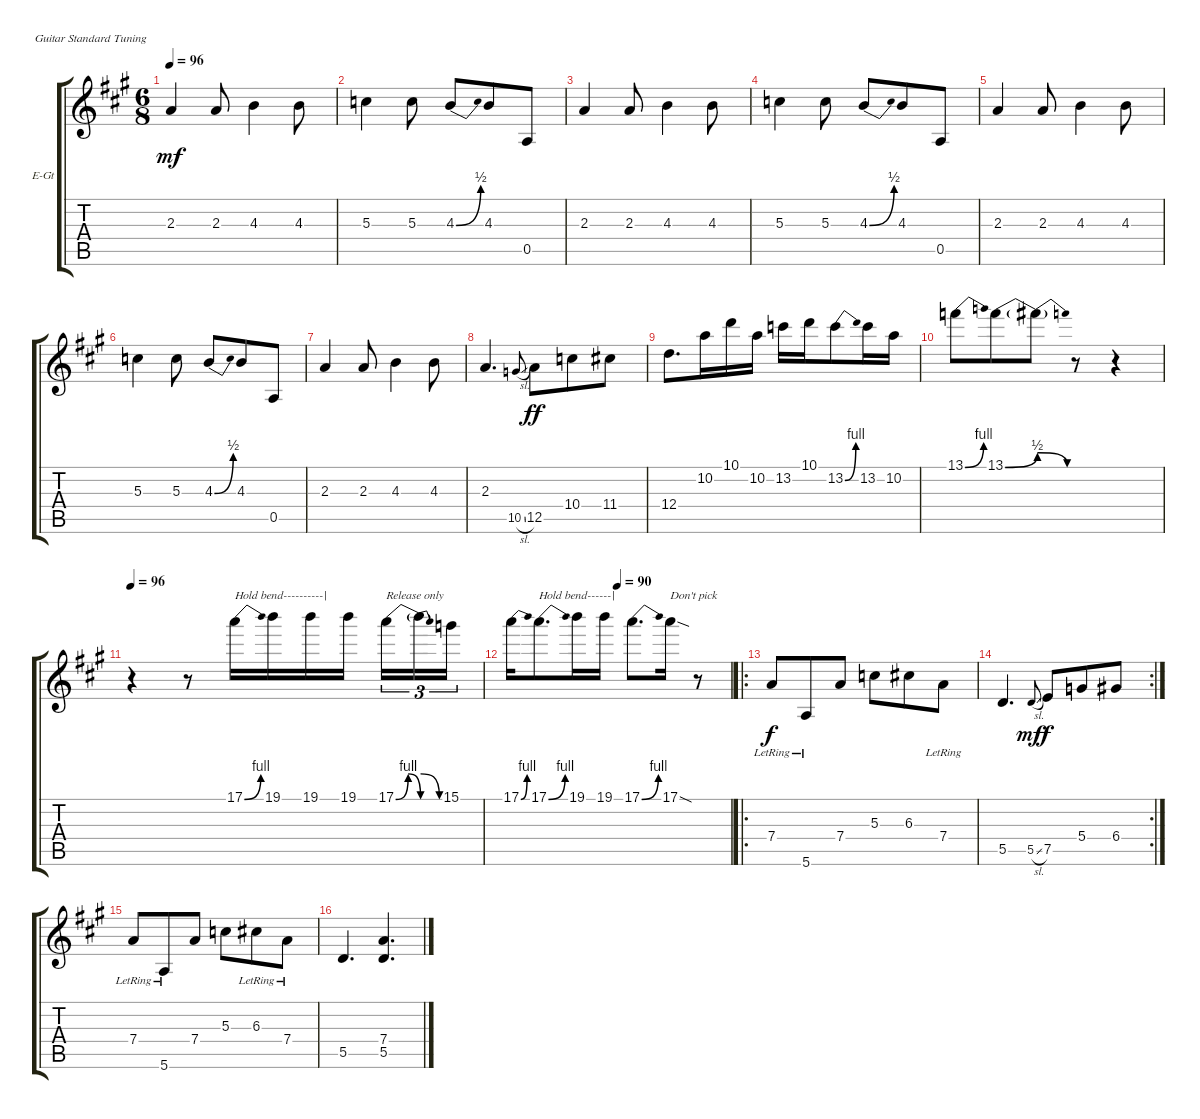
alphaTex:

\bracketExtendMode groupsimilarinstruments
\firstSystemTrackNameOrientation horizontal
\otherSystemsTrackNameOrientation horizontal
\track ("Gtr. 1" "E-Gt") {instrument overdrivenguitar}
\staff {score tabs}
\tuning (E4 B3 G3 D3 A2 E2)
\ts (6 8)
\tempo 96
\clef g2
\ks a
2.3.4{dy mf} 2.3.8 4.3.4 4.3.8 |
5.3.4 5.3.8 4.3{be (bend 0 0 60 2)}.8 4.3.8 0.5.8 |
2.3.4 2.3.8 4.3.4 4.3.8 |
5.3.4 5.3.8 4.3{be (bend 0 0 60 2)}.8 4.3.8 0.5.8 |
2.3.4 2.3.8 4.3.4 4.3.8 |
5.3.4 5.3.8 4.3{be (bend 0 0 60 2)}.8 4.3.8 0.5.8 |
2.3.4 2.3.8 4.3.4 4.3.8 |
2.3.4{d} 10.5{sl}.8{gr onbeat} 12.5.8{dy ff} 10.4.8 11.4.8 |
12.4.8{d} 10.2.16 10.1.16 10.2.16 13.2.16 10.1.16 13.2{be (bend 0 0 60 4)}.8 13.2.16 10.2.16 |
13.1{be (bend 0 0 60 4)}.8 13.1{be (bend 0 0 60 2)}.8 13.1{be (release 0 2 60 0) t}.8 r.8 r.4 |
\tempo 96
r.4 r.8 17.1{be (bend 0 0 60 4)}.16{txt "Hold bend----------|"} 19.1.16 19.1.16 19.1.16 17.1{be (bendrelease 0 0 30 4 30 4 60 0)}.16{tu (3 2) txt "Release only"} 17.1{be (release 0 4 60 0) t}.16{tu (3 2)} 15.1.16{tu (3 2)} |
\tempo (90 0.4875)
17.1{be (bend 0 0 60 4)}.16 17.1{be (bend 0 0 60 4)}.8{d txt "Hold bend------|"} 19.1.16 19.1.16 17.1{be (bend 0 0 60 4)}.8{d} 17.1{sod}.16{txt "Don't pick"} r.8 |
\ro
7.4{lr}.8{dy f} 5.6{lr}.8 7.4.8 5.3.8 6.3.8 7.4{lr}.8 |
\rc 2
5.5.4{d} 5.5{sl}.8{gr onbeat dy mf} 7.5.8{dy f} 5.4.8 6.4.8 |
7.4{lr}.8 5.6{lr}.8 7.4.8 5.3.8 6.3{lr}.8 7.4{lr}.8 |
5.5.4{d} (7.4 5.5).4{d}
